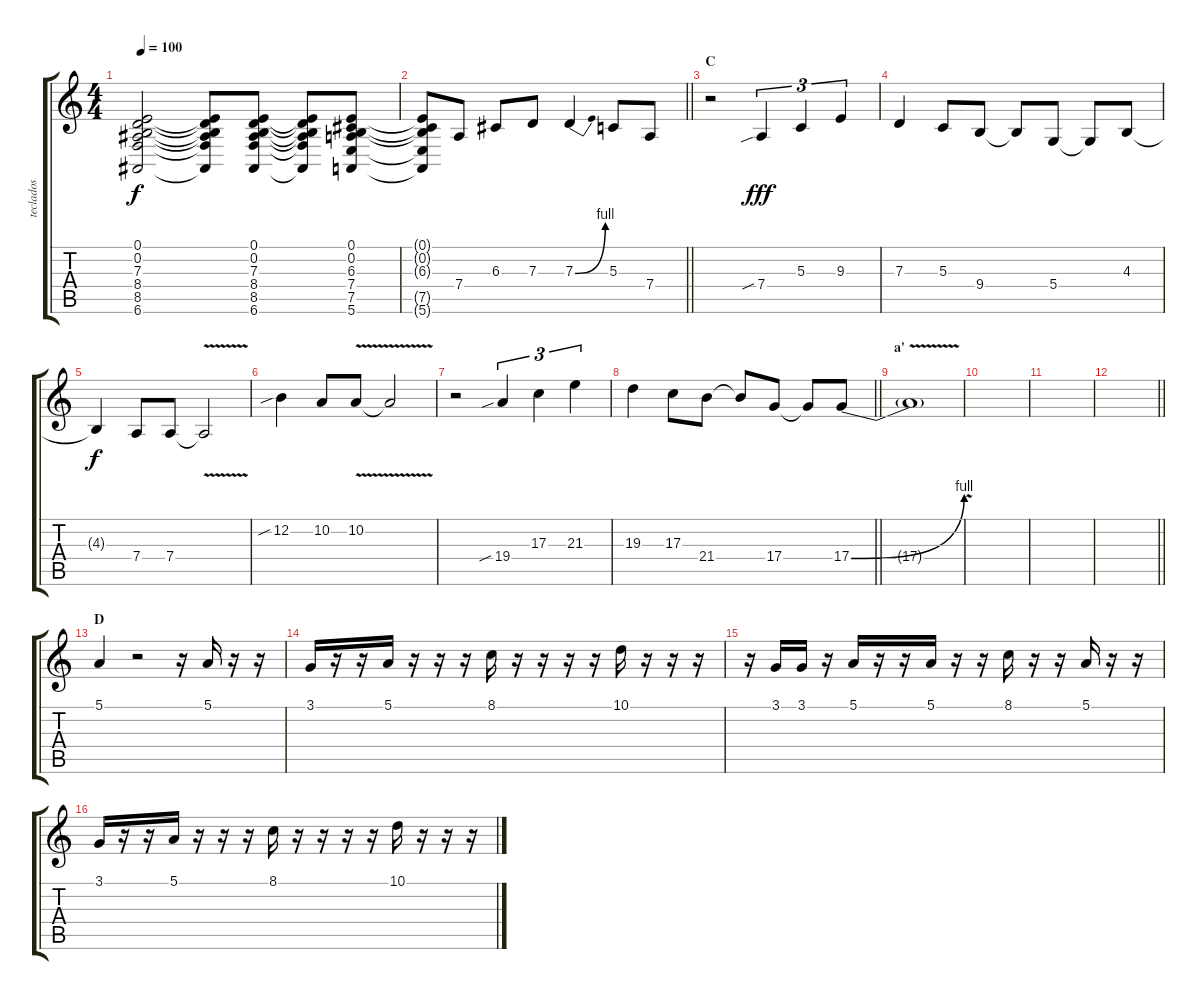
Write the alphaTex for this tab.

\track ("teclados" "teclados") {instrument drawbarorgan}
\staff {score tabs}
\tuning (E4 B3 G3 D3 A2 E2) {hide}
\ts (4 4)
\tempo 100
\clef g2
\ks c
(0.1{t} 0.2{t} 7.3{t} 8.4{t} 8.5{t} 6.6{t}).2{dy f} (0.1{t} 0.2{t} 7.3{t} 8.4{t} 8.5{t} 6.6{t}).8 (0.1 0.2 7.3 8.4 8.5 6.6).8 (0.1{t} 0.2{t} 7.3{t} 8.4{t} 8.5{t} 6.6{t}).8 (0.1 0.2 6.3 7.4 7.5 5.6).8 |
\barLineRight lightlight
(0.1{t} 0.2{t} 6.3{t} 7.5{t} 5.6{t}).8 7.4.8 6.3.8 7.3.8 7.3{be (bend 0 0 60 4)}.4 5.3.8 7.4.8 |
\section ("" "C")
r.2{instrument lead1square} 7.4{sib}.4{tu (3 2) dy fff} 5.3.4{tu (3 2)} 9.3.4{tu (3 2)} |
7.3.4 5.3.8 9.4.8 9.4{t}.8 5.4.8 5.4{t}.8 4.3.8 |
4.3{t}.4{dy f} 7.4.8 7.4.8 7.4{v t}.2 |
12.2{sib}.4 10.2.8 10.2{v}.8 10.2{t}.2 |
r.2 19.4{sib}.4{tu (3 2)} 17.3.4{tu (3 2)} 21.3.4{tu (3 2)} |
\barLineRight lightlight
19.3.4 17.3.8 21.4.8 21.4{t}.8 17.4.8 17.4{t}.8 17.4{be (bend 0 0 60 4)}.8 |
\section ("" "a'")
17.4{v t}.1 |
|
|
\barLineRight lightlight
|
\section ("" "D")
5.1.4{instrument orchestrahit} r.2 r.16 5.1.16 r.16 r.16 |
3.1.16 r.16 r.16 5.1.16 r.16 r.16 r.16 8.1.16 r.16 r.16 r.16 r.16 10.1.16 r.16 r.16 r.16 |
r.16 3.1.16 3.1.16 r.16 5.1.16 r.16 r.16 5.1.16 r.16 r.16 8.1.16 r.16 r.16 5.1.16 r.16 r.16 |
3.1.16 r.16 r.16 5.1.16 r.16 r.16 r.16 8.1.16 r.16 r.16 r.16 r.16 10.1.16 r.16 r.16 r.16
